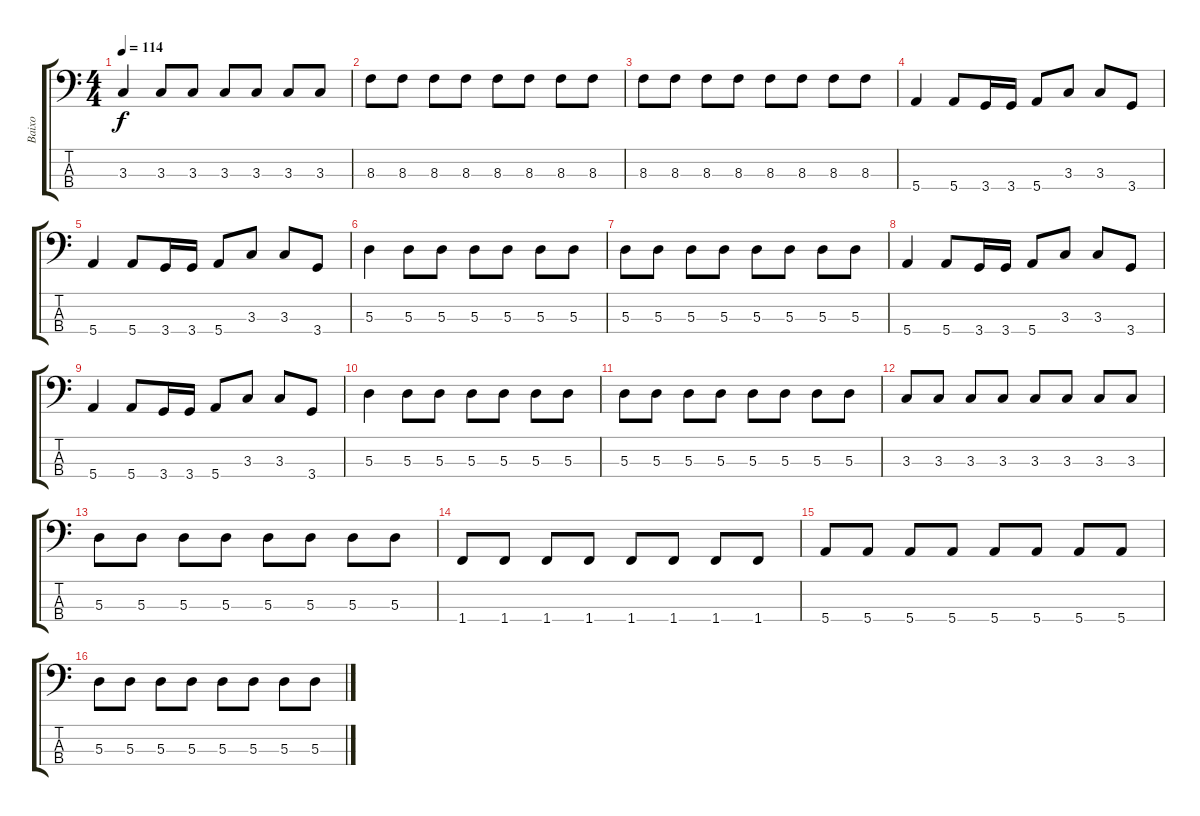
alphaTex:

\track ("Baixo" "Baixo") {instrument electricbassfinger}
\staff {score tabs}
\tuning (G2 D2 A1 E1) {hide}
\ts (4 4)
\tempo 114
\clef f4
\ks c
3.3.4{dy f} 3.3.8 3.3.8 3.3.8 3.3.8 3.3.8 3.3.8 |
8.3.8 8.3.8 8.3.8 8.3.8 8.3.8 8.3.8 8.3.8 8.3.8 |
8.3.8 8.3.8 8.3.8 8.3.8 8.3.8 8.3.8 8.3.8 8.3.8 |
5.4.4 5.4.8 3.4.16 3.4.16 5.4.8 3.3.8 3.3.8 3.4.8 |
5.4.4 5.4.8 3.4.16 3.4.16 5.4.8 3.3.8 3.3.8 3.4.8 |
5.3.4 5.3.8 5.3.8 5.3.8 5.3.8 5.3.8 5.3.8 |
5.3.8 5.3.8 5.3.8 5.3.8 5.3.8 5.3.8 5.3.8 5.3.8 |
5.4.4 5.4.8 3.4.16 3.4.16 5.4.8 3.3.8 3.3.8 3.4.8 |
5.4.4 5.4.8 3.4.16 3.4.16 5.4.8 3.3.8 3.3.8 3.4.8 |
5.3.4 5.3.8 5.3.8 5.3.8 5.3.8 5.3.8 5.3.8 |
5.3.8 5.3.8 5.3.8 5.3.8 5.3.8 5.3.8 5.3.8 5.3.8 |
3.3.8 3.3.8 3.3.8 3.3.8 3.3.8 3.3.8 3.3.8 3.3.8 |
5.3.8 5.3.8 5.3.8 5.3.8 5.3.8 5.3.8 5.3.8 5.3.8 |
1.4.8 1.4.8 1.4.8 1.4.8 1.4.8 1.4.8 1.4.8 1.4.8 |
5.4.8 5.4.8 5.4.8 5.4.8 5.4.8 5.4.8 5.4.8 5.4.8 |
5.3.8 5.3.8 5.3.8 5.3.8 5.3.8 5.3.8 5.3.8 5.3.8
